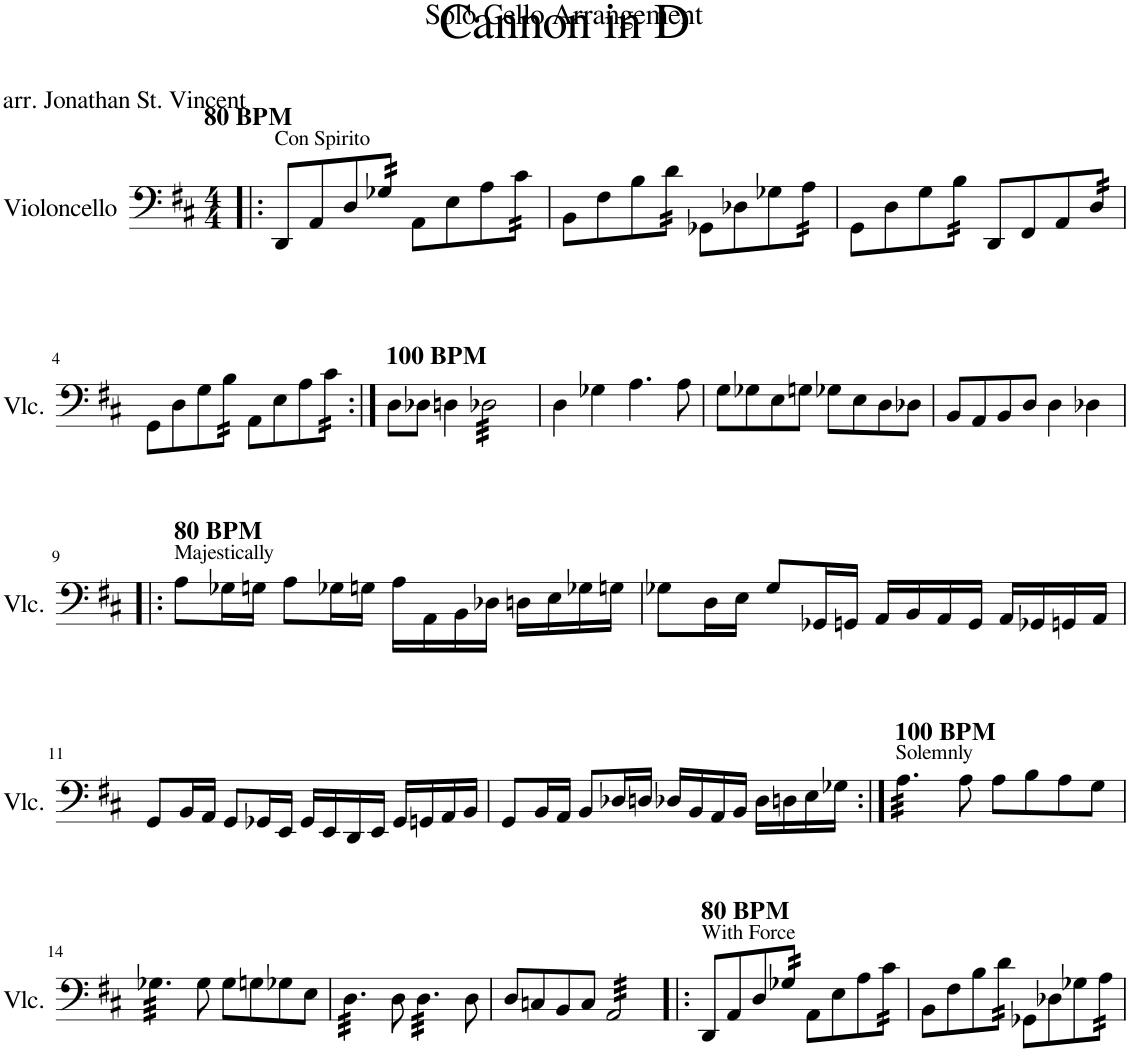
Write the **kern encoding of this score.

**kern
*part1
*staff1
*I"Violoncello
*I'Vlc.
*clefF4
*k[f#c#]
*M4/4
=1!|:
!LO:TX:a:B:t=80 BPM
!LO:TX:a:t=Con Spirito
8DD/L
8AA/
8D/
*tremolo
32G-X/
32G-X/
32G-X/
32G-X/JJJ
*Xtremolo
8AA\L
8E\
8A\
*tremolo
32c#\
32c#\
32c#\
32c#\JJJ
*Xtremolo
=2
8BB\L
8F#\
8B\
*tremolo
32d\
32d\
32d\
32d\JJJ
*Xtremolo
8GG-X\L
8D-X\
8G-X\
*tremolo
32A\
32A\
32A\
32A\JJJ
*Xtremolo
=3
8GG\L
8D\
8G\
*tremolo
32B\
32B\
32B\
32B\JJJ
*Xtremolo
8DD/L
8FF#/
8AA/
*tremolo
32D/
32D/
32D/
32D/JJJ
*Xtremolo
!!LO:LB:g=z
=4
8GG\L
8D\
8G\
*tremolo
32B\
32B\
32B\
32B\JJJ
*Xtremolo
8AA\L
8E\
8A\
*tremolo
32c#\
32c#\
32c#\
32c#\JJJ
*Xtremolo
=5:|!
!LO:TX:a:B:t=100 BPM
8D\L
8D-X\J
4Dn\
*tremolo
32D-X\LLL
32D-X\
32D-X\
32D-X\
32D-X\
32D-X\
32D-X\
32D-X\
32D-X\
32D-X\
32D-X\
32D-X\
32D-X\
32D-X\
32D-X\
32D-X\JJJ
*Xtremolo
=6
4D\
4G-X\
4.A\
8A\
=7
8G\L
8G-X\
8E\
8Gn\J
8G-X\L
8E\
8D\
8D-X\J
=8
8BB/L
8AA/
8BB/
8D/J
4D\
4D-X\
!!LO:LB:g=z
=9!|:
!LO:TX:a:B:t=80 BPM
!LO:TX:a:t=Majestically
8A\L
16G-X\L
16Gn\JJ
8A\L
16G-X\L
16Gn\JJ
16A\LL
16AA\
16BB\
16D-X\JJ
16Dn\LL
16E\
16G-X\
16Gn\JJ
=10
8G-X\L
16D\L
16E\JJ
8G-/L
16GG-X/L
16GGn/JJ
16AA/LL
16BB/
16AA/
16GG/JJ
16AA/LL
16GG-X/
16GGn/
16AA/JJ
!!LO:LB:g=z
=11
8GG/L
16BB/L
16AA/JJ
8GG/L
16GG-X/L
16EE/JJ
16GG-/LL
16EE/
16DD/
16EE/JJ
16GG-/LL
16GGn/
16AA/
16BB/JJ
=12
8GG/L
16BB/L
16AA/JJ
8BB/L
16D-X/L
16Dn/JJ
16D-X/LL
16BB/
16AA/
16BB/JJ
16D-\LL
16Dn\
16E\
16G-X\JJ
=13:|!
!LO:TX:a:B:t=100 BPM
!LO:TX:a:t=Solemnly
*tremolo
32A\LLL
32A\
32A\
32A\
32A\
32A\
32A\
32A\
32A\
32A\
32A\
32A\JJJ
*Xtremolo
8A\
8A\L
8B\
8A\
8G\J
!!LO:LB:g=z
=14
*tremolo
32G-X\LLL
32G-X\
32G-X\
32G-X\
32G-X\
32G-X\
32G-X\
32G-X\
32G-X\
32G-X\
32G-X\
32G-X\JJJ
*Xtremolo
8G-\
8G-\L
8Gn\
8G-X\
8E\J
=15
*tremolo
32D\LLL
32D\
32D\
32D\
32D\
32D\
32D\
32D\
32D\
32D\
32D\
32D\JJJ
*Xtremolo
8D\
*tremolo
32D\LLL
32D\
32D\
32D\
32D\
32D\
32D\
32D\
32D\
32D\
32D\
32D\JJJ
*Xtremolo
8D\
=16
8D/L
8Cn/
8BB/
8C/J
*tremolo
32AA/LLL
32AA/
32AA/
32AA/
32AA/
32AA/
32AA/
32AA/
32AA/
32AA/
32AA/
32AA/
32AA/
32AA/
32AA/
32AA/JJJ
*Xtremolo
=17!|:
!LO:TX:a:B:t=80 BPM
!LO:TX:a:t=With Force
8DD/L
8AA/
8D/
*tremolo
32G-X/
32G-X/
32G-X/
32G-X/JJJ
*Xtremolo
8AA\L
8E\
8A\
*tremolo
32c#\
32c#\
32c#\
32c#\JJJ
*Xtremolo
=18
8BB\L
8F#\
8B\
*tremolo
32d\
32d\
32d\
32d\JJJ
*Xtremolo
8GG-X\L
8D-X\
8G-X\
*tremolo
32A\
32A\
32A\
32A\JJJ
*Xtremolo
=
*-
